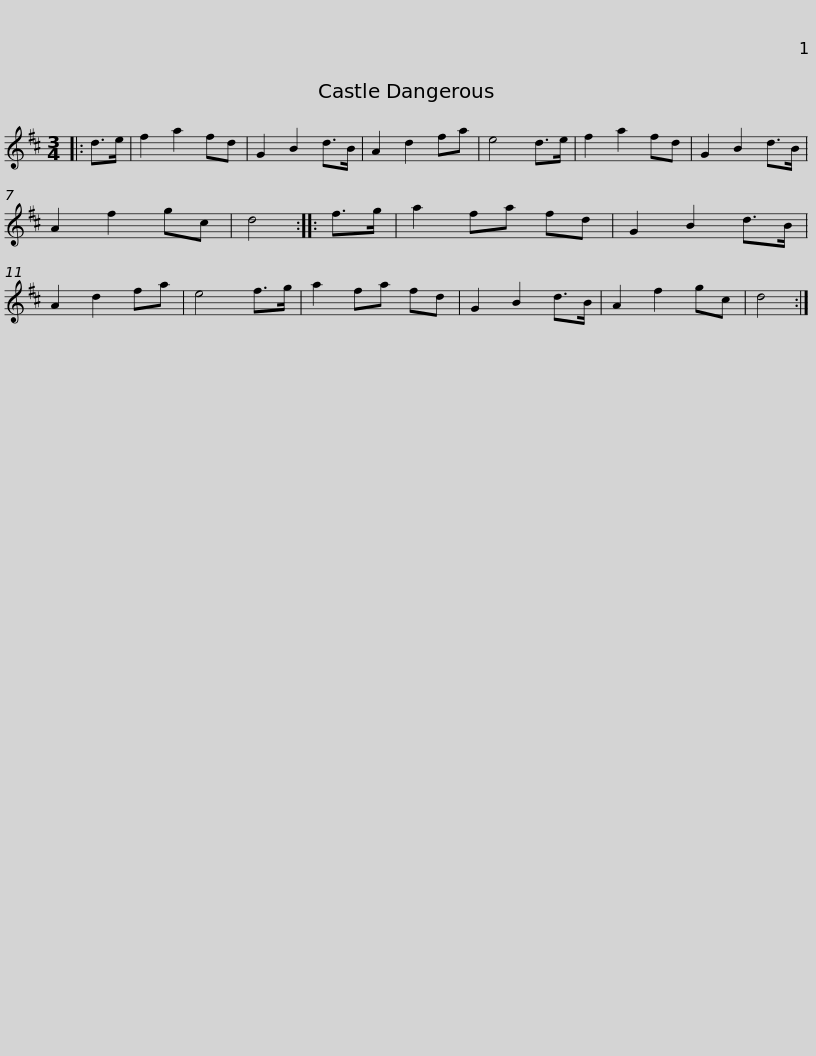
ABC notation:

X:1
L:1/8
M:3/4
I:linebreak $
K:D
V:1 treble
V:1
|: d>e | f2 a2 fd | G2 B2 d>B | A2 d2 fa | e4 d>e | %5
 f2 a2 fd | G2 B2 d>B | A2 f2 gc | d4 :: f>g |$ %10
 a2 fa fd | G2 B2 d>B | A2 d2 fa | e4 f>g | a2 fa fd | %15
 G2 B2 d>B | A2 f2 gc | d4 :| %18
